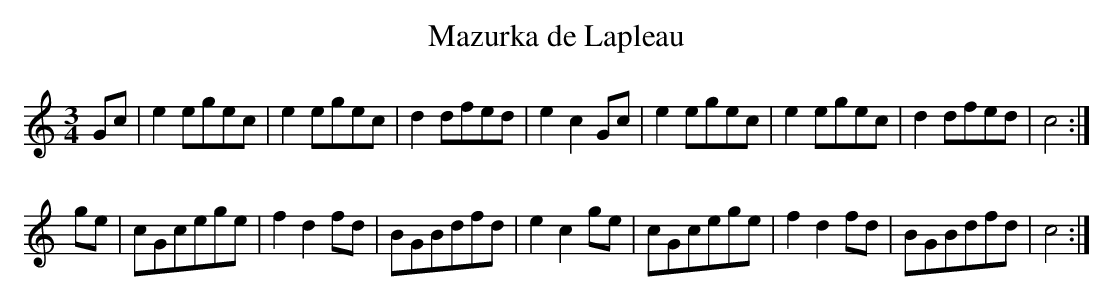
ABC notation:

X:1
T:Mazurka de Lapleau
L:1/8
M:3/4
K:C
Gc|e2 egec|e2 egec|d2 dfed|e2 c2 Gc| \
e2 egec|e2 egec|d2 dfed|c4:|
ge|cGcege|f2d2fd|BGBdfd|e2c2ge| \
cGcege|f2d2fd|BGBdfd|c4:|
